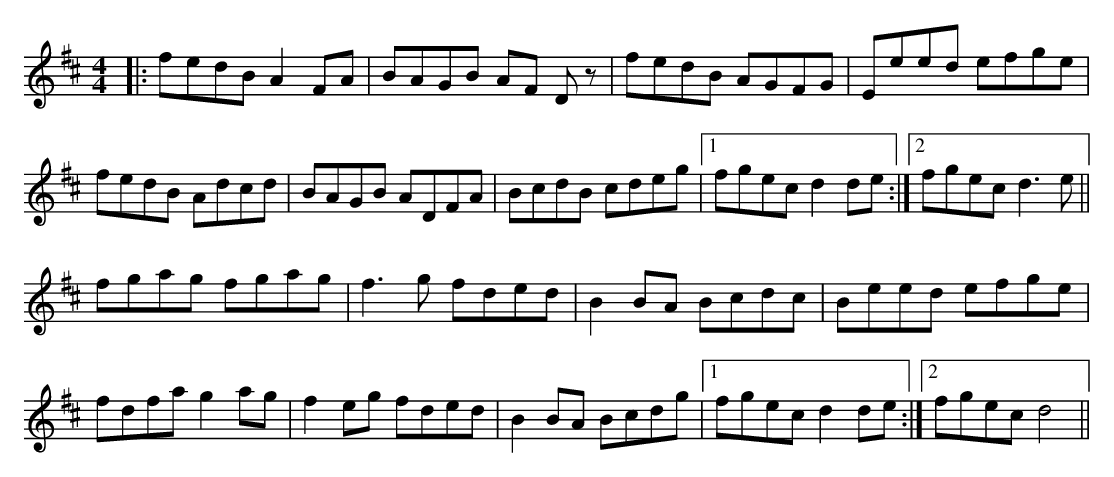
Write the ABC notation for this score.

X:1
M:4/4
K:D
|:fedB A2 FA|BAGB AF D z|fedB AGFG|Eeed efge|
fedB Adcd|BAGB ADFA|BcdB cdeg|1 fgec d2 de:|2 fgec d3 e||
fgag fgag|f3 g fded|B2 BA Bcdc|Beed efge|
fdfa g2 ag|f2 eg fded|B2 BA Bcdg|1 fgec d2 de:|2 fgec d4||
